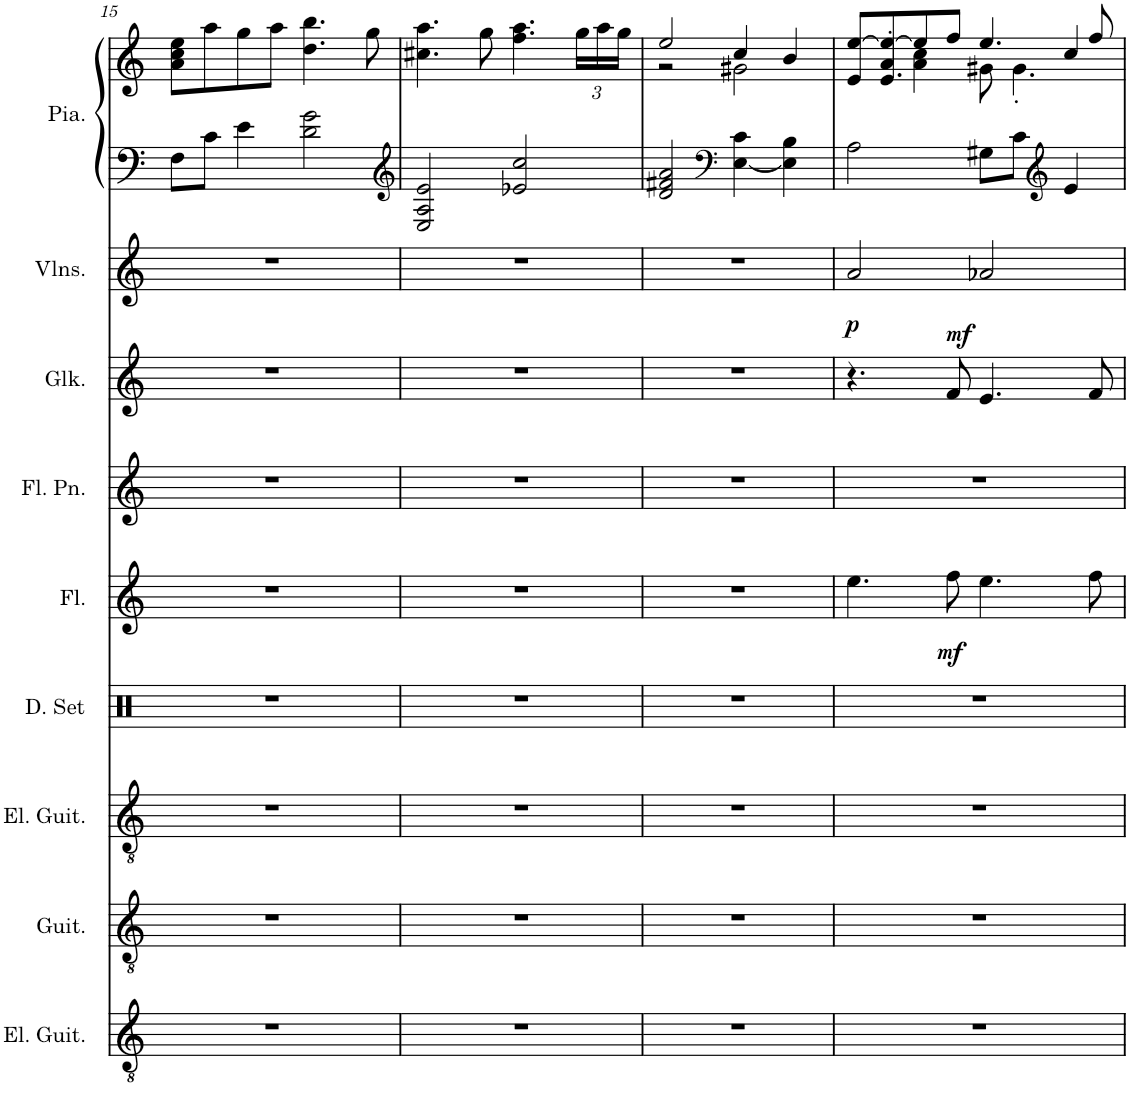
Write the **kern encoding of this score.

**kern	**kern	**kern	**kern	**kern	**dynam	**kern	**kern	**dynam	**kern	**dynam	**kern	**kern
*part9	*part8	*part7	*part6	*part5	*part5	*part4	*part3	*part3	*part2	*part2	*part1	*part1
*staff10	*staff9	*staff8	*staff7	*staff6	*staff6	*staff5	*staff4	*staff4	*staff3	*staff3	*staff2	*staff1
*I"Electric Guitar	*I"Acoustic Guitar	*I"Electric Guitar	*I"Drumset	*I"Flute	*	*I"Flûte de Pan	*I"Glockenspiel	*	*I"Violons	*	*I"Piano	*
*I'El. Guit.	*I'Guit.	*I'El. Guit.	*I'D. Set	*I'Fl.	*	*I'Fl. Pn.	*I'Glk.	*	*I'Vlns.	*	*I'Pia.	*
!!LO:PB:g=z
*clefGv2	*clefGv2	*clefGv2	*clefX	*clefG2	*	*clefG2	*clefG2	*	*clefG2	*	*clefF4	*clefG2
*	*	*	*	*	*	*	*Trd-14c-24	*	*	*	*	*
*k[]	*k[]	*k[]	*k[]	*k[]	*	*k[]	*k[]	*	*k[]	*	*k[]	*k[]
*M4/4	*M4/4	*M4/4	*M4/4	*M4/4	*	*M4/4	*M4/4	*	*M4/4	*	*M4/4	*M4/4
=15	=15	=15	=15	=15	=15	=15	=15	=15	=15	=15	=15	=15
1r	1r	1r	1r	1r	.	1r	1r	.	1r	.	8F\L	8a\ 8cc\ 8ee\L
.	.	.	.	.	.	.	.	.	.	.	8c\J	8aa\
.	.	.	.	.	.	.	.	.	.	.	4e\	8gg\
.	.	.	.	.	.	.	.	.	.	.	.	8aa\J
.	.	.	.	.	.	.	.	.	.	.	2d\ 2g\	4.dd\ 4.bb\
.	.	.	.	.	.	.	.	.	.	.	.	8gg\
=16	=16	=16	=16	=16	=16	=16	=16	=16	=16	=16	=16	=16
*	*	*	*	*	*	*	*	*	*	*	*clefG2	*
1r	1r	1r	1r	1r	.	1r	1r	.	1r	.	2E/ 2A/ 2e/	4.cc#X\ 4.aa\
.	.	.	.	.	.	.	.	.	.	.	.	8gg\
.	.	.	.	.	.	.	.	.	.	.	2e-X/ 2cc/	4.ff\ 4.aa\
*	*	*	*	*	*	*	*	*	*	*	*	*Xbrackettup
.	.	.	.	.	.	.	.	.	.	.	.	24gg\LL
.	.	.	.	.	.	.	.	.	.	.	.	24aa\
.	.	.	.	.	.	.	.	.	.	.	.	24gg\JJ
=17	=17	=17	=17	=17	=17	=17	=17	=17	=17	=17	=17	=17
*	*	*	*	*	*	*	*	*	*	*	*	*^
1r	1r	1r	1r	1r	.	1r	1r	.	1r	.	2d/ 2f#X/ 2a/	2ee/	2r
*	*	*	*	*	*	*	*	*	*	*	*clefF4	*	*
.	.	.	.	.	.	.	.	.	.	.	[4E\ 4c\	4cc/	2g#X\
.	.	.	.	.	.	.	.	.	.	.	4E\] 4B\	4b/	.
=18	=18	=18	=18	=18	=18	=18	=18	=18	=18	=18	=18	=18	=18
*	*	*	*	*	*	*	*	*	*	*	*	*	*^
!	!	!	!	!	!	!	!	!	!	!LO:DY:b	!	!	!	!
1r	1r	1r	1r	4.ee\	.	1r	4.r	.	2a/	p	2A\	8e/ [8ee/L	4ryy	8ryy
.	.	.	.	.	.	.	.	.	.	.	.	8a/ 8ee/_	.	4.e'/
.	.	.	.	.	.	.	.	.	.	.	.	8ee/]	4a\ 4cc\	.
!	!	!	!	!	!LO:DY:b	!	!	!LO:DY:a	!	!	!	!	!	!
.	.	.	.	8ff\	mf	.	8f/	mf	.	.	.	8ff/J	.	.
.	.	.	.	4.ee\	.	.	4.e/	.	2a-X/	.	8G#X\L	4.ee/	8g#X\	4ryy
.	.	.	.	.	.	.	.	.	.	.	8c\J	.	4.g#'\	.
*	*	*	*	*	*	*	*	*	*	*	*clefG2	*	*	*
.	.	.	.	.	.	.	.	.	.	.	4e/	.	.	4cc/
.	.	.	.	8ff\	.	.	8f/	.	.	.	.	8ff/	.	.
*	*	*	*	*	*	*	*	*	*	*	*	*v	*v	*v
=	=	=	=	=	=	=	=	=	=	=	=	=
*-	*-	*-	*-	*-	*-	*-	*-	*-	*-	*-	*-	*-
